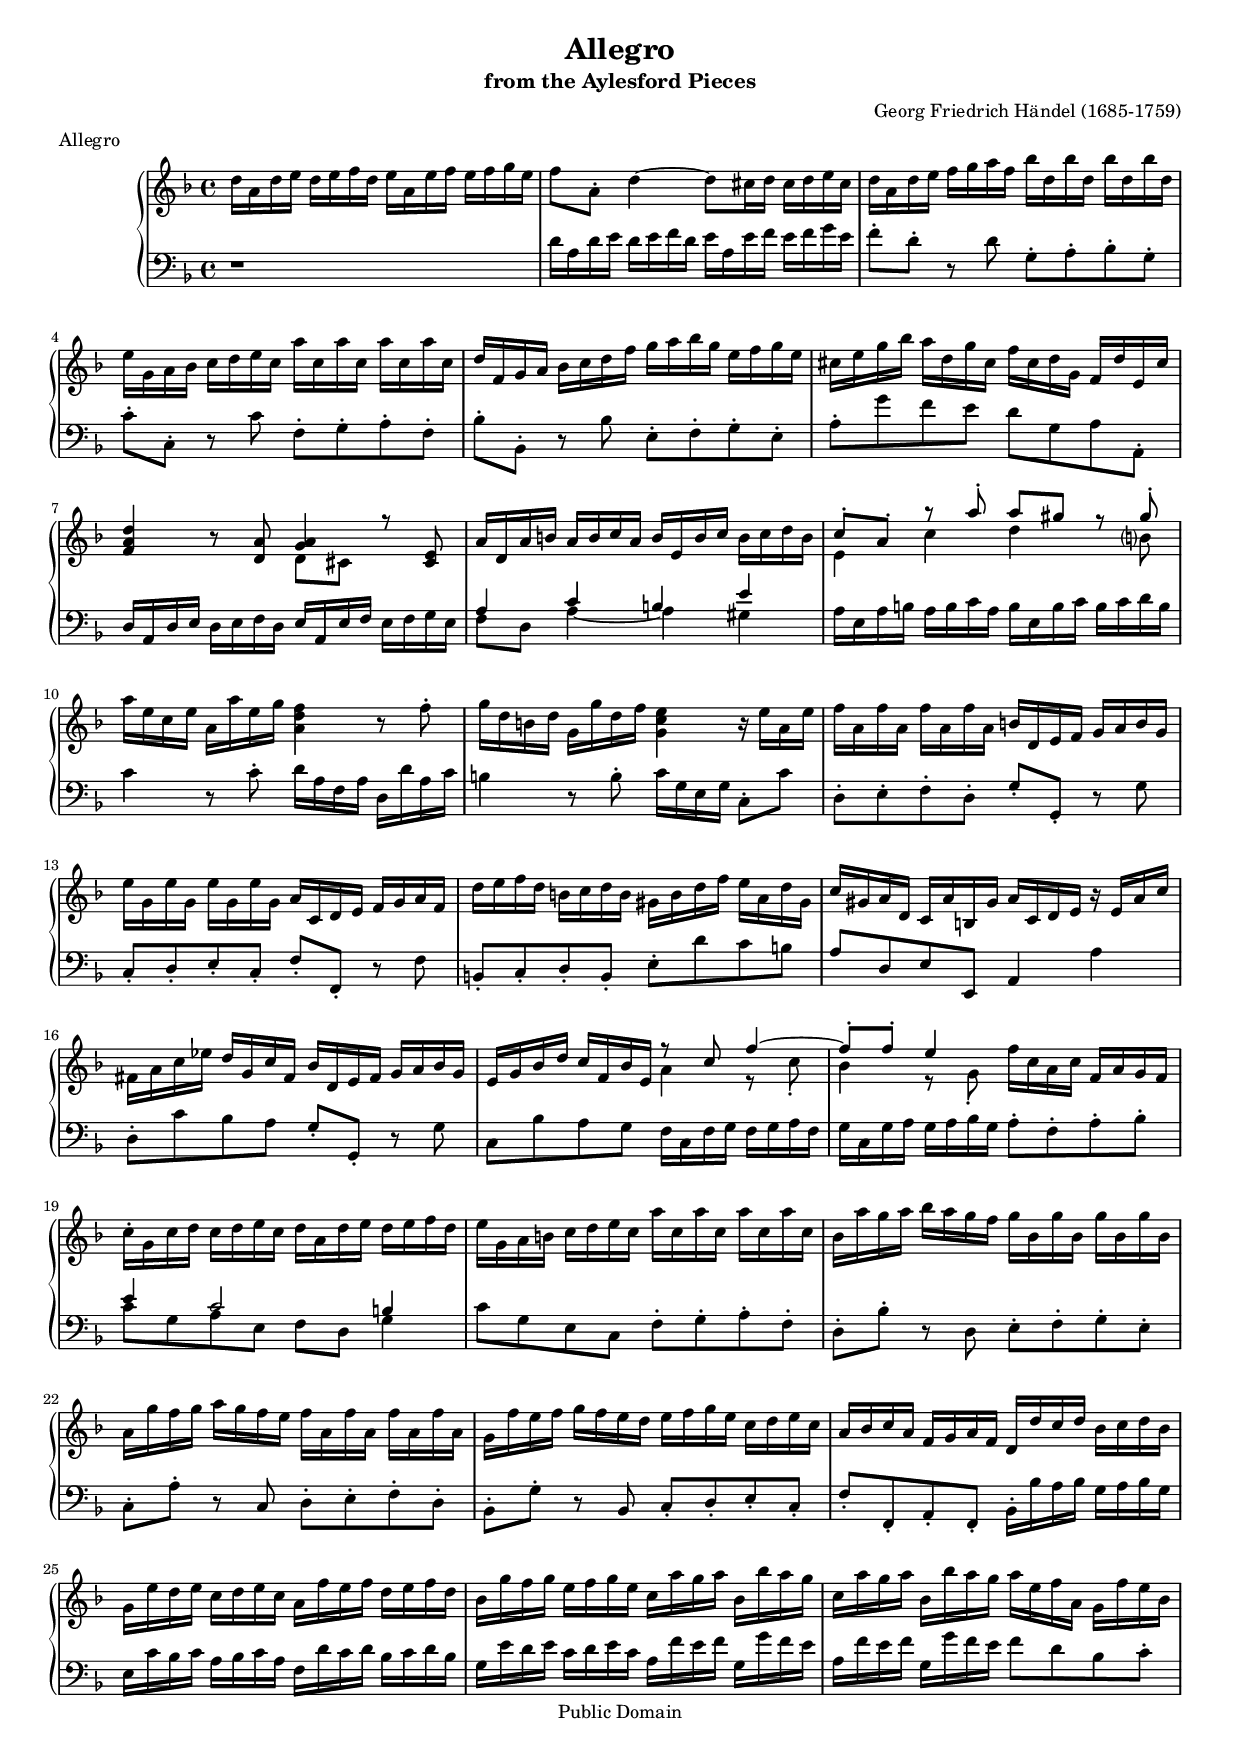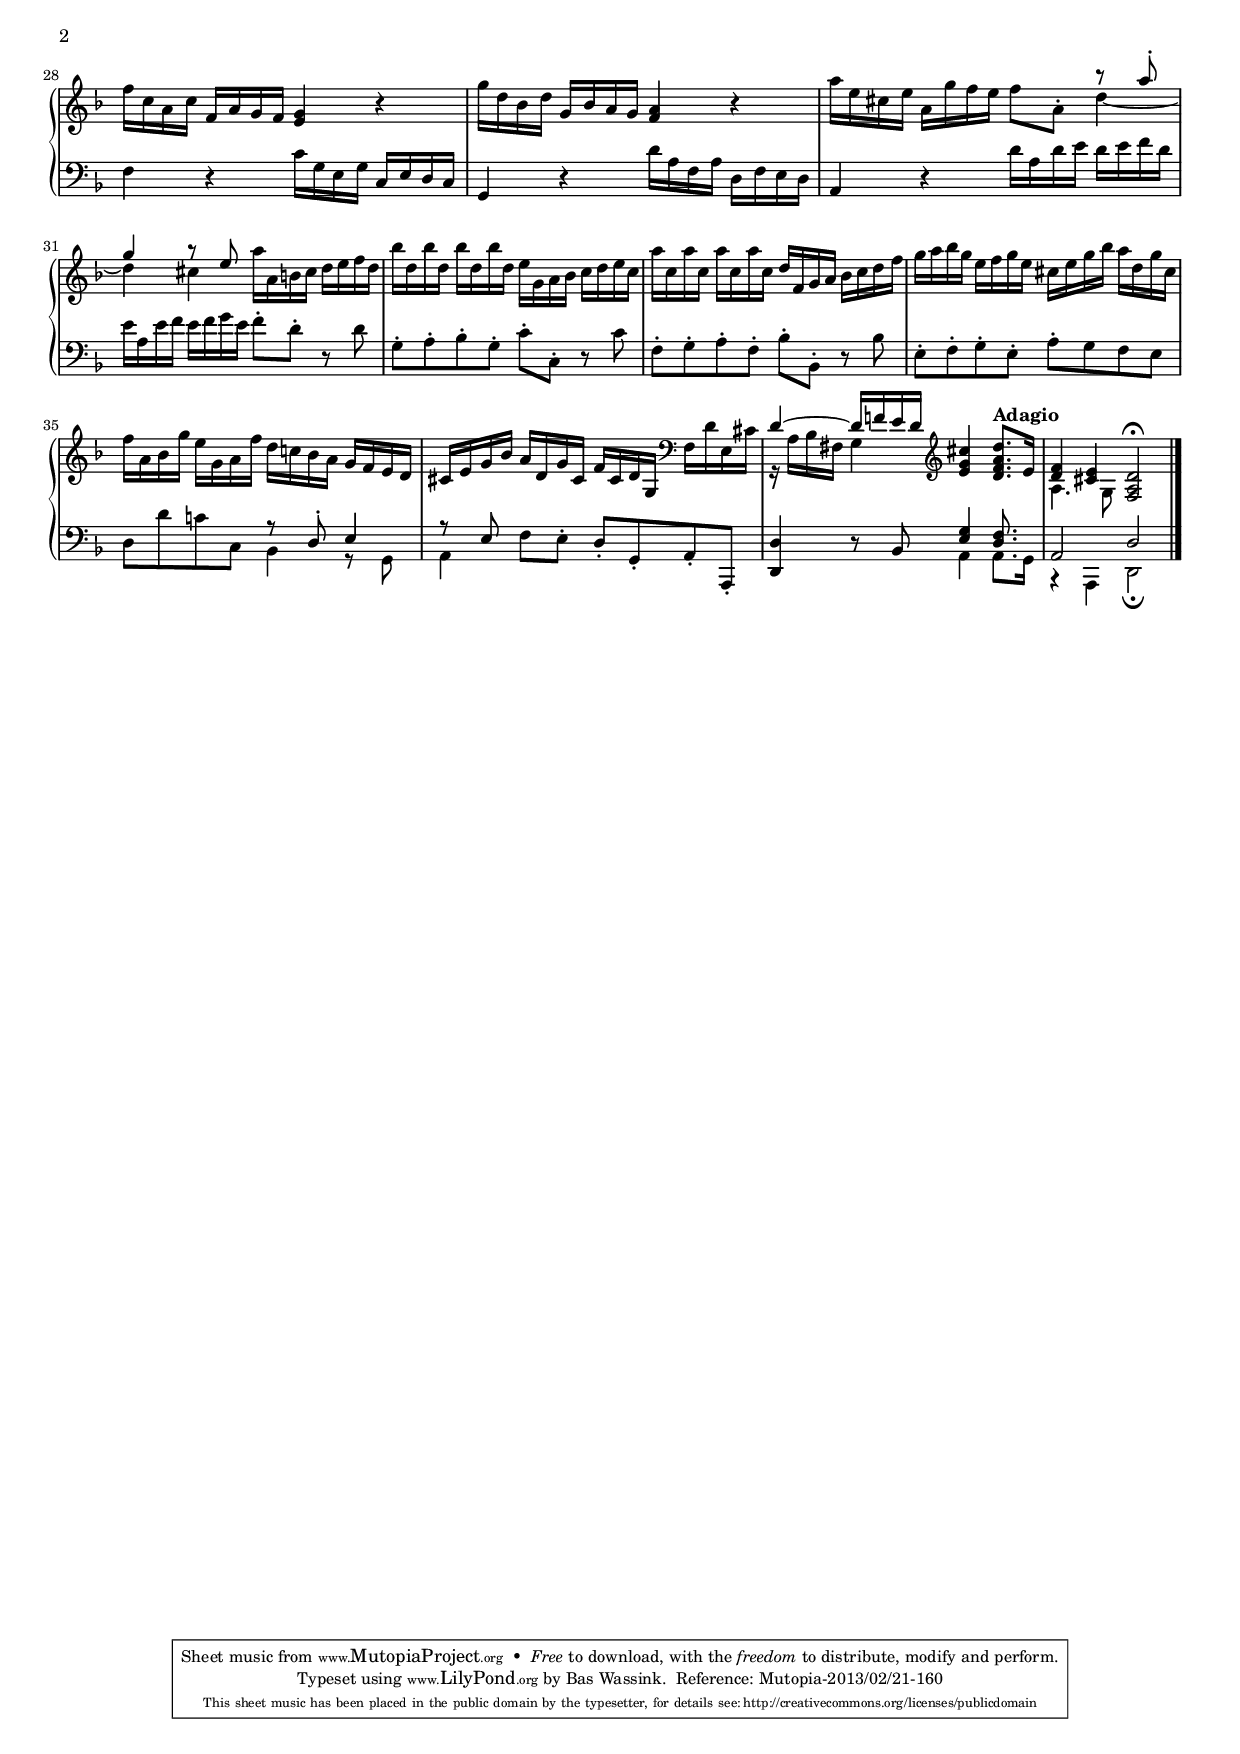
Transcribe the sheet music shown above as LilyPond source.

\version "2.16.1"
#(set-global-staff-size 16)
\header {
  title             = "Allegro"
  subtitle          = "from the Aylesford Pieces"
  composer          = "Georg Friedrich Händel (1685-1759)"
  meter             = "Allegro"
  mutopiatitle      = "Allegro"
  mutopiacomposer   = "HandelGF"
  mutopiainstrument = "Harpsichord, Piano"
  date              = "18th Century"
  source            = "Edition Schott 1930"
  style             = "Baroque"
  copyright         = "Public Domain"
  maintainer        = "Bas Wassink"
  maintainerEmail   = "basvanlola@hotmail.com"

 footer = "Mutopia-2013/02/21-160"
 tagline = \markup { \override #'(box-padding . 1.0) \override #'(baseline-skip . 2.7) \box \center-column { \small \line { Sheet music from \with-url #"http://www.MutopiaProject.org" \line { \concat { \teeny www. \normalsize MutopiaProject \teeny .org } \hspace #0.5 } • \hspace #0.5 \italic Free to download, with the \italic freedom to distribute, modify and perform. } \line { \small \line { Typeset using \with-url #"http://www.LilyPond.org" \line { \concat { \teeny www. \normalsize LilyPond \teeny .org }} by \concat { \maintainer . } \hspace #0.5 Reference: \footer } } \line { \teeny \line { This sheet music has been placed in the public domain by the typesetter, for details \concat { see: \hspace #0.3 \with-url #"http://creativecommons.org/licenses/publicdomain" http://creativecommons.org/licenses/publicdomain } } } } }
  }

Global =  {\key d\minor \time 4/4}


MDI =  \relative c'' {
  d16 a d e d e f d e a, e' f e f g e
  f8 a,-. d4 ~ d8 cis16 d cis d e cis
  d a d e f g a f bes d, bes' d, bes' d, bes' d,
  e g, a bes c d e c a' c, a' c, a' c, a' c,
  
  d f, g a bes c d f g a bes g e f g e
  cis e g bes a d, g cis, f cis d g, f d' e, cis'
  <f, a d>4 r8 <d a'> <<{<g a>4 r8 <cis, e>} \\ {d8 cis s4}>>
  a'16 d, a' b a b c a b e, b' c b c d b
  
  <<{c8-. a-. r a'-. a gis r gis-.} \\ {e,4 c' d s8 b?}>>
  a'16 e c e a, a' e g <a, d f>4 r8 f'-.
  g16 d b d g, g' d f <g, c e>4 r16 e'16 a, e'
  f a, f' a, f' a, f' a, b d, e f g a b g
  
  e' g, e' g, e' g, e' g, a c, d e f g a f
  d' e f d b c d b gis b d f e a, d gis,
  c gis a d, c a' b, gis' a c, d e r16 e a c
  fis, a c es d g, c fis, bes d, e fis g a bes g |
  
  e g bes d c f, bes e,
  <<{
    r8 c' f4 ~ |
    f8-. f-. e4
  } \\ {
    a,4 r8 c-. |
    bes4 r8 g-.
  }>>
  f'16 c a c f, a g f |
  c'-. g c d c d e c d a d e d e f d |
  e g, a b c d e c a' c, a' c, a' c, a' c, |
  
  bes a' g a bes a g f g bes, g' bes, g' bes, g' bes,
  a g' f g a g f e f a, f' a, f' a, f' a,
  g f' e f g f e d e f g e c d e c
  a bes c a f g a f d d' c d bes c d bes
  
  g e' d e c d e c a f' e f d e f d
  bes g' f g e f g e c a' g a bes, bes' a g
  c, a' g a bes, bes' a g a e f a, g f' e bes
  f' c a c f, a g f <e g>4 r
  
  g'16 d bes d g, bes a g <f a>4 r |
  a'16 e cis e a, g' f e f8 a,-.
  <<{
    r8 a'-. |
    g4 r8 e8
  } \\ {
    d4 ~ |
    d cis
  }>>
  a'16 a, b cis d e f d |
  bes' d, bes' d, bes' d, bes' d, e g, a bes c d e c
  
  a' c, a' c, a' c, a' c, d f, g a bes c d f
  g a bes g e f g e cis e g bes a d, g cis,
  f a, bes g' e g, a f' d c! bes a g f e d
  cis e g bes a d, g cis, f cis d g,  \clef bass f d' e, cis' |
  
  <<{d4 ~ d16 f! e d} \\ {r16 a bes fis g4}>>
    \clef violin <e' g cis>4\tempo "Adagio" <d f a d>8. e16 |
  <<{<d f>4 <cis e>} \\ {a4. g8}>> <f a d>2\fermata
  \bar "|."
  }

MSI =  \relative c' {
  r1
  d16 a d e d e f d e a, e' f e f g e
  f8-. d-. r d g,-. a-. bes-. g-.
  c-. c,-. r c' f,-. g-. a-. f-.
  
  bes-. bes,-. r bes' e,-. f-. g-. e-.
  a-. g' f e d g, a a,-.
  d16 a d e d e f d e a, e' f e f g e
  <<{a4 c b e} \\ {f,8 d a'4 ~ a gis}>>
  
  a16 e a b a b c a b e, b' c b c d b
  c4 r8 c-. d16 a f a d, d' a c
  b4 r8 b-. c16 g e g c,8-. c'
  d,-. e-. f-. d-. g-. g,-. r g'
  
  c,-. d-. e-. c-. f-. f,-. r f'
  b,-. c-. d-. b-. e-. d' c b
  a d, e e, a4 a'
  d,8-. c' bes a g-. g,-. r g'
  
  c, bes' a g f16 c f g f g a f
  g c, g' a g a bes g a8-. f-. a-. bes-.
  <<{e4 c2 b4} \\ {c8 g a e f d g4}>>
  c8 g e c f-. g-. a-. f-.
  
  d-. bes'-. r d, e-. f-. g-. e-.
  c-. a'-. r c, d-. e-. f-. d-.
  bes-. g'-. r bes, c-. d-. e-. c-.
  f-. f,-. a-. f-. bes16-. bes' a bes g a bes g
  
  e c' bes c a bes c a f d' c d bes c d bes
  g e' d e c d e c a f' e f g, g' f e
  a, f' e f g, g' f e f8 d bes c-.
  f,4 r c'16 g e g c, e d c
  
  g4 r d''16 a f a d, f e d
  a4 r d'16 a d e d e f d
  e a, e' f e f g e f8-. d-. r8 d
  g,-. a-. bes-. g-. c-. c,-. r c'
  
  f,-. g-. a-. f-. bes-. bes,-. r bes' |
  e,-. f-. g-. e-. a-. g f e |
  d d' c! c, <<{r8 d-. e4} \\ {bes4 r8 g}>> |
  <<{r8 e'} \\ a,4>> f'8 e-. d-. g,-. a-. a,-. |
  
  <d d'>4 r8 bes'
  <<{
    <e g>4 <d f>8. s16 |
    a2 d |
  } \\ {
    a4 a8. g16
    r4 a,4 d2\fermata
  }>>
  }

\score { {
  \new PianoStaff <<
    \set PianoStaff.midiInstrument = "harpsichord"
    \new Staff = "up" <<
      \Global \clef treble \MDI
    >>
    \new Staff = "down" <<
      \Global \clef bass \MSI
    >>
  >>
}

  \midi {
    \tempo 4 = 112
    }


\layout {}
}
